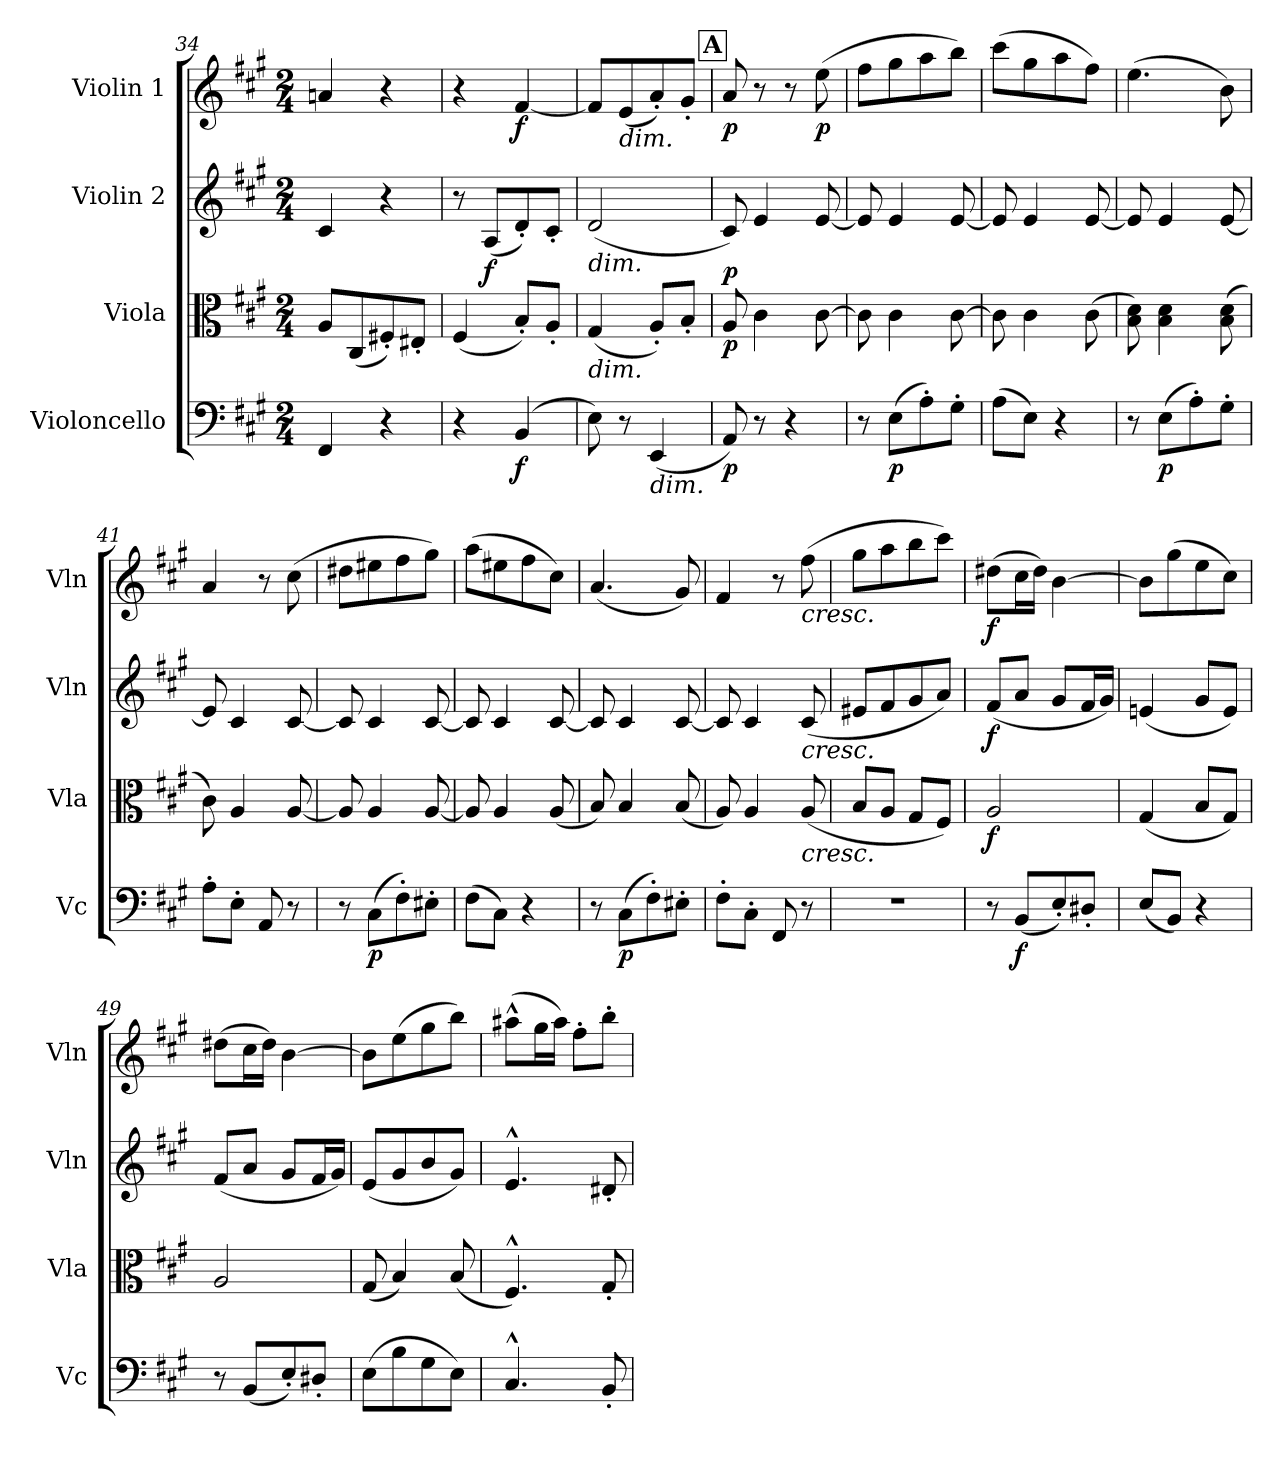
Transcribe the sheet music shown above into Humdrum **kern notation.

**kern	**dynam	**kern	**dynam	**kern	**dynam	**kern	**dynam
*part4	*part4	*part3	*part3	*part2	*part2	*part1	*part1
*staff4	*staff4	*staff3	*staff3	*staff2	*staff2	*staff1	*staff1
*I"Violoncello	*	*I"Viola	*	*I"Violin 2	*	*I"Violin 1	*
*I'Vc	*	*I'Vla	*	*I'Vln	*	*I'Vln	*
!!LO:LB:g=z
*clefF4	*	*clefC3	*	*clefG2	*	*clefG2	*
*k[f#c#g#]	*	*k[f#c#g#]	*	*k[f#c#g#]	*	*k[f#c#g#]	*
*M2/4	*	*M2/4	*	*M2/4	*	*M2/4	*
=34	=34	=34	=34	=34	=34	=34	=34
4FF#/	.	8A/L	.	4c#/	.	4an/	.
.	.	(8C#/	.	.	.	.	.
4r	.	8F#X'/)	.	4r	.	4r	.
.	.	8E#X'/J	.	.	.	.	.
=35	=35	=35	=35	=35	=35	=35	=35
4r	.	(4F#/	.	8r	.	4r	.
!	!	!	!	!	!LO:DY:b	!	!
.	.	.	.	(8A/L	f	.	.
!	!LO:DY:b	!	!	!	!	!	!LO:DY:b
(4BB/	f	8B'/L)	.	8d'/)	.	[4f#/	f
.	.	8A'/J	.	8c#'/J	.	.	.
=36	=36	=36	=36	=36	=36	=36	=36
!	!	!	!	!LO:TX:b:i:t=dim.	!	!	!
!	!	!LO:TX:b:i:t=dim.	!	!	!	!	!
8E\)	.	(4G#/	.	(2d/	.	8f#/L]	.
!	!	!	!	!	!	!LO:TX:b:i:t=dim.	!
8r	.	.	.	.	.	(8e/	.
!LO:TX:b:i:t=dim.	!	!	!	!	!	!	!
(4EE/	.	8A'/L)	.	.	.	8a'/)	.
.	.	8B'/J	.	.	.	8g#'/J	.
!!LO:REH:place=s1:a:B:cj:fs=14:t=A
=37	=37	=37	=37	=37	=37	=37	=37
!	!LO:DY:b	!	!LO:DY:b	!	!LO:DY:b	!	!LO:DY:b
8AA/)	p	8A/	p	8c#/)	p	8a/	p
8r	.	4c#\	.	4e/	.	8r	.
4r	.	.	.	.	.	8r	.
!	!	!	!	!	!	!	!LO:DY:b
.	.	[8c#\	.	[8e/	.	(8ee\	p
=38	=38	=38	=38	=38	=38	=38	=38
8r	.	8c#\]	.	8e/]	.	8ff#\L	.
!	!LO:DY:b	!	!	!	!	!	!
(8E\L	p	4c#\	.	4e/	.	8gg#\	.
8A'\)	.	.	.	.	.	8aa\	.
8G#'\J	.	[8c#\	.	[8e/	.	8bb\J)	.
=39	=39	=39	=39	=39	=39	=39	=39
(8A\L	.	8c#\]	.	8e/]	.	(8ccc#\L	.
8E\J)	.	4c#\	.	4e/	.	8gg#\	.
4r	.	.	.	.	.	8aa\	.
.	.	(8c#\	.	[8e/	.	8ff#\J)	.
=40	=40	=40	=40	=40	=40	=40	=40
8r	.	8B\ 8d\)	.	8e/]	.	(4.ee\	.
!	!LO:DY:b	!	!	!	!	!	!
(8E\L	p	4B\ 4d\	.	4e/	.	.	.
8A'\)	.	.	.	.	.	.	.
8G#'\J	.	(8B\ 8d\	.	[8e/	.	8b\)	.
=41	=41	=41	=41	=41	=41	=41	=41
8A'\L	.	8c#\)	.	8e/]	.	4a/	.
8E'\J	.	4A/	.	4c#/	.	.	.
8AA/	.	.	.	.	.	8r	.
8r	.	[8A/	.	[8c#/	.	(8cc#\	.
!!LO:LB:g=z
=42	=42	=42	=42	=42	=42	=42	=42
8r	.	8A/]	.	8c#/]	.	8dd#X\L	.
!	!LO:DY:b	!	!	!	!	!	!
(8C#\L	p	4A/	.	4c#/	.	8ee#X\	.
8F#'\)	.	.	.	.	.	8ff#\	.
8E#X'\J	.	[8A/	.	[8c#/	.	8gg#\J)	.
=43	=43	=43	=43	=43	=43	=43	=43
(8F#\L	.	8A/]	.	8c#/]	.	(8aa\L	.
8C#\J)	.	4A/	.	4c#/	.	8ee#X\	.
4r	.	.	.	.	.	8ff#\	.
.	.	(8A/	.	[8c#/	.	8cc#\J)	.
=44	=44	=44	=44	=44	=44	=44	=44
8r	.	8B/)	.	8c#/]	.	(4.a/	.
!	!LO:DY:b	!	!	!	!	!	!
(8C#\L	p	4B/	.	4c#/	.	.	.
8F#'\)	.	.	.	.	.	.	.
8E#X'\J	.	(8B/	.	[8c#/	.	8g#/)	.
=45	=45	=45	=45	=45	=45	=45	=45
8F#'\L	.	8A/)	.	8c#/]	.	4f#/	.
8C#'\J	.	4A/	.	4c#/	.	.	.
8FF#/	.	.	.	.	.	8r	.
!	!	!	!	!	!	!LO:TX:b:i:t=cresc.	!
!	!	!	!	!LO:TX:b:i:t=cresc.	!	!	!
!	!	!LO:TX:b:i:t=cresc.	!	!	!	!	!
8r	.	(8A/	.	(8c#/	.	(8ff#\	.
=46	=46	=46	=46	=46	=46	=46	=46
2r	.	8B/L	.	8e#X/L	.	8gg#\L	.
.	.	8A/J	.	8f#/	.	8aa\	.
.	.	8G#/L	.	8g#/	.	8bb\	.
.	.	8F#/J)	.	8a/J)	.	8ccc#\J)	.
=47	=47	=47	=47	=47	=47	=47	=47
!	!	!	!LO:DY:b	!	!LO:DY:b	!	!LO:DY:b
8r	.	2A/	f	(8f#/L	f	(8dd#X\L	f
!	!LO:DY:b	!	!	!	!	!	!
(8BB/L	f	.	.	8a/J	.	16cc#\L	.
.	.	.	.	.	.	16dd#\JJ)	.
8E'/)	.	.	.	8g#/L	.	[4b\	.
8D#X'/J	.	.	.	16f#/L	.	.	.
.	.	.	.	16g#/JJ)	.	.	.
=48	=48	=48	=48	=48	=48	=48	=48
(8E/L	.	(4G#/	.	(4en/	.	8b\L]	.
8BB/J)	.	.	.	.	.	(8gg#\	.
4r	.	8B/L	.	8g#/L	.	8ee\	.
.	.	8G#/J)	.	8e/J)	.	8cc#\J)	.
!!LO:LB:g=z
=49	=49	=49	=49	=49	=49	=49	=49
8r	.	2A/	.	(8f#/L	.	(8dd#X\L	.
(8BB/L	.	.	.	8a/J	.	16cc#\L	.
.	.	.	.	.	.	16dd#\JJ)	.
8E'/)	.	.	.	8g#/L	.	[4b\	.
8D#X'/J	.	.	.	16f#/L	.	.	.
.	.	.	.	16g#/JJ)	.	.	.
=50	=50	=50	=50	=50	=50	=50	=50
(8E\L	.	(8G#/	.	(8e/L	.	8b\L]	.
8B\	.	4B/)	.	8g#/	.	(8ee\	.
8G#\	.	.	.	8b/	.	8gg#\	.
8E\J)	.	(8B/	.	8g#/J)	.	8bb\J)	.
=51	=51	=51	=51	=51	=51	=51	=51
4.C#^^/	.	4.F#^^/)	.	4.e^^/	.	(8aa#X^^\L	.
.	.	.	.	.	.	16gg#\L	.
.	.	.	.	.	.	16aa#\JJ)	.
.	.	.	.	.	.	8ff#'\L	.
8BB'/	.	8G#'/	.	8d#X'/	.	8bb'\J	.
=	=	=	=	=	=	=	=
*-	*-	*-	*-	*-	*-	*-	*-
